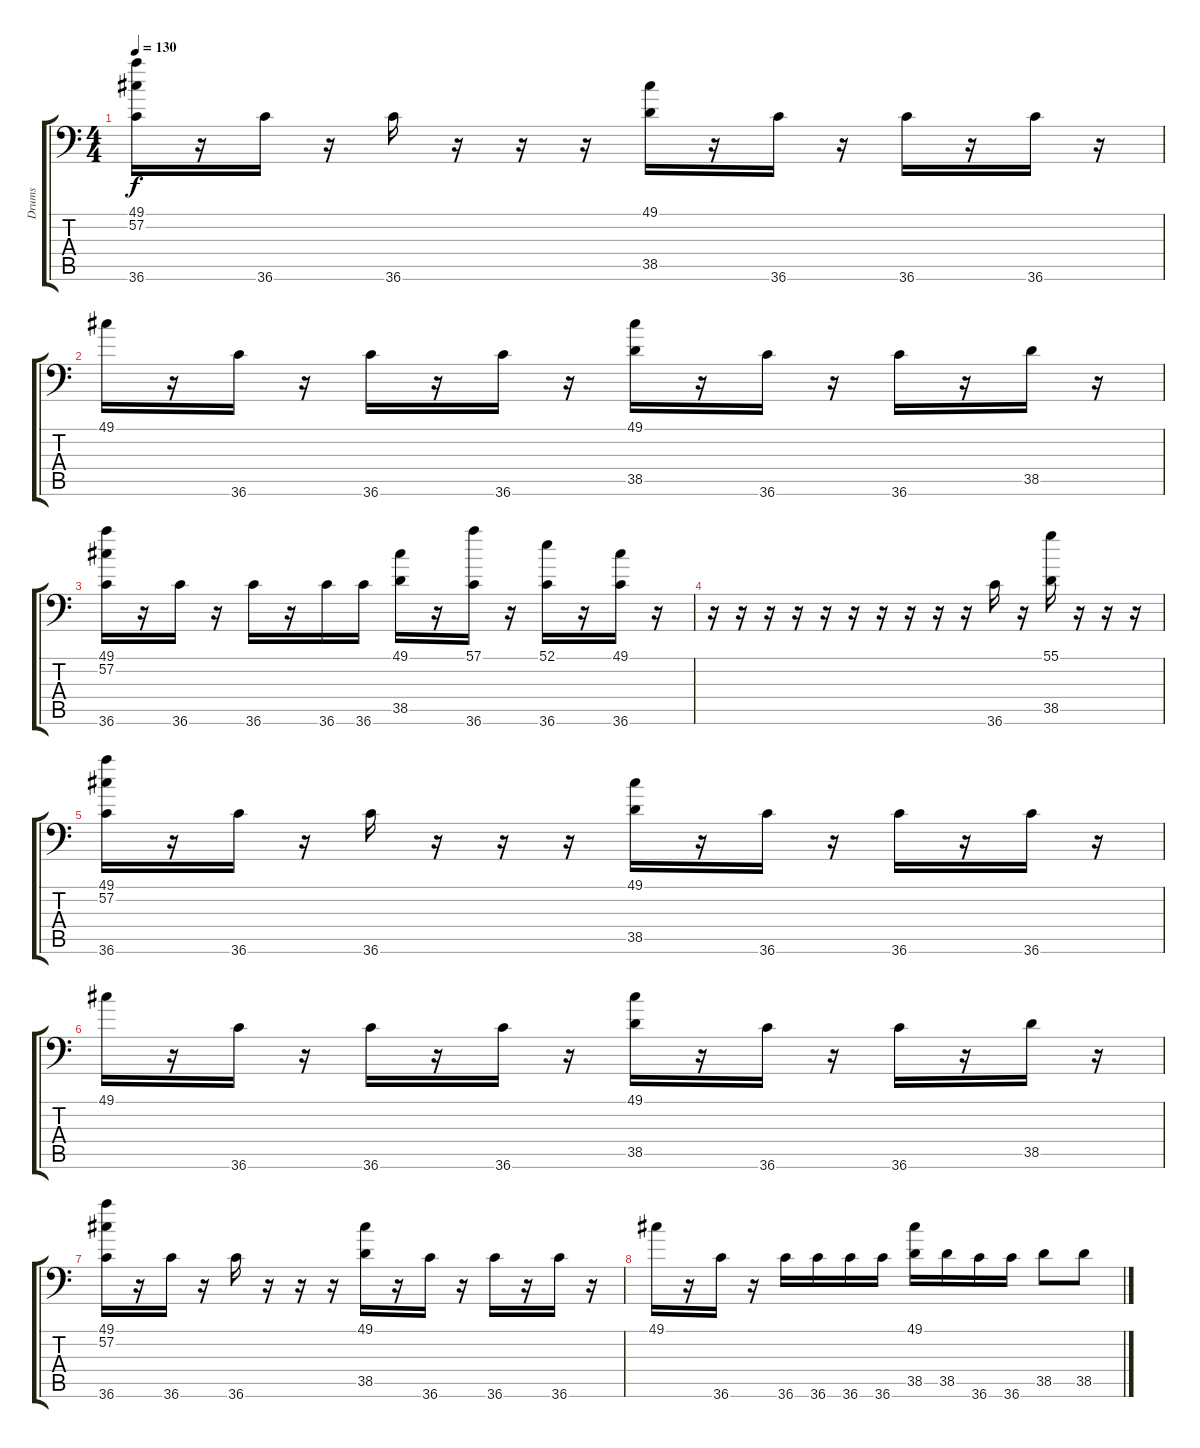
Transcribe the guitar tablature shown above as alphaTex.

\track ("Drums" "Drums") {instrument acousticgrandpiano}
\staff {score tabs}
\tuning (C-1 C-1 C-1 C-1 C-1 C-1) {hide}
\ts (4 4)
\tempo 130
\clef f4
\ks c
(49.1 57.2 36.6).16{dy f} r.16 36.6.16 r.16 36.6.16 r.16 r.16 r.16 (49.1 38.5).16 r.16 36.6.16 r.16 36.6.16 r.16 36.6.16 r.16 |
49.1.16 r.16 36.6.16 r.16 36.6.16 r.16 36.6.16 r.16 (49.1 38.5).16 r.16 36.6.16 r.16 36.6.16 r.16 38.5.16 r.16 |
(49.1 57.2 36.6).16 r.16 36.6.16 r.16 36.6.16 r.16 36.6.16 36.6.16 (49.1 38.5).16 r.16 (57.1 36.6).16 r.16 (52.1 36.6).16 r.16 (49.1 36.6).16 r.16 |
r.16 r.16 r.16 r.16 r.16 r.16 r.16 r.16 r.16 r.16 36.6.16 r.16 (55.1 38.5).16 r.16 r.16 r.16 |
(49.1 57.2 36.6).16 r.16 36.6.16 r.16 36.6.16 r.16 r.16 r.16 (49.1 38.5).16 r.16 36.6.16 r.16 36.6.16 r.16 36.6.16 r.16 |
49.1.16 r.16 36.6.16 r.16 36.6.16 r.16 36.6.16 r.16 (49.1 38.5).16 r.16 36.6.16 r.16 36.6.16 r.16 38.5.16 r.16 |
(49.1 57.2 36.6).16 r.16 36.6.16 r.16 36.6.16 r.16 r.16 r.16 (49.1 38.5).16 r.16 36.6.16 r.16 36.6.16 r.16 36.6.16 r.16 |
49.1.16 r.16 36.6.16 r.16 36.6.16 36.6.16 36.6.16 36.6.16 (49.1 38.5).16 38.5.16 36.6.16 36.6.16 38.5.8 38.5.8
